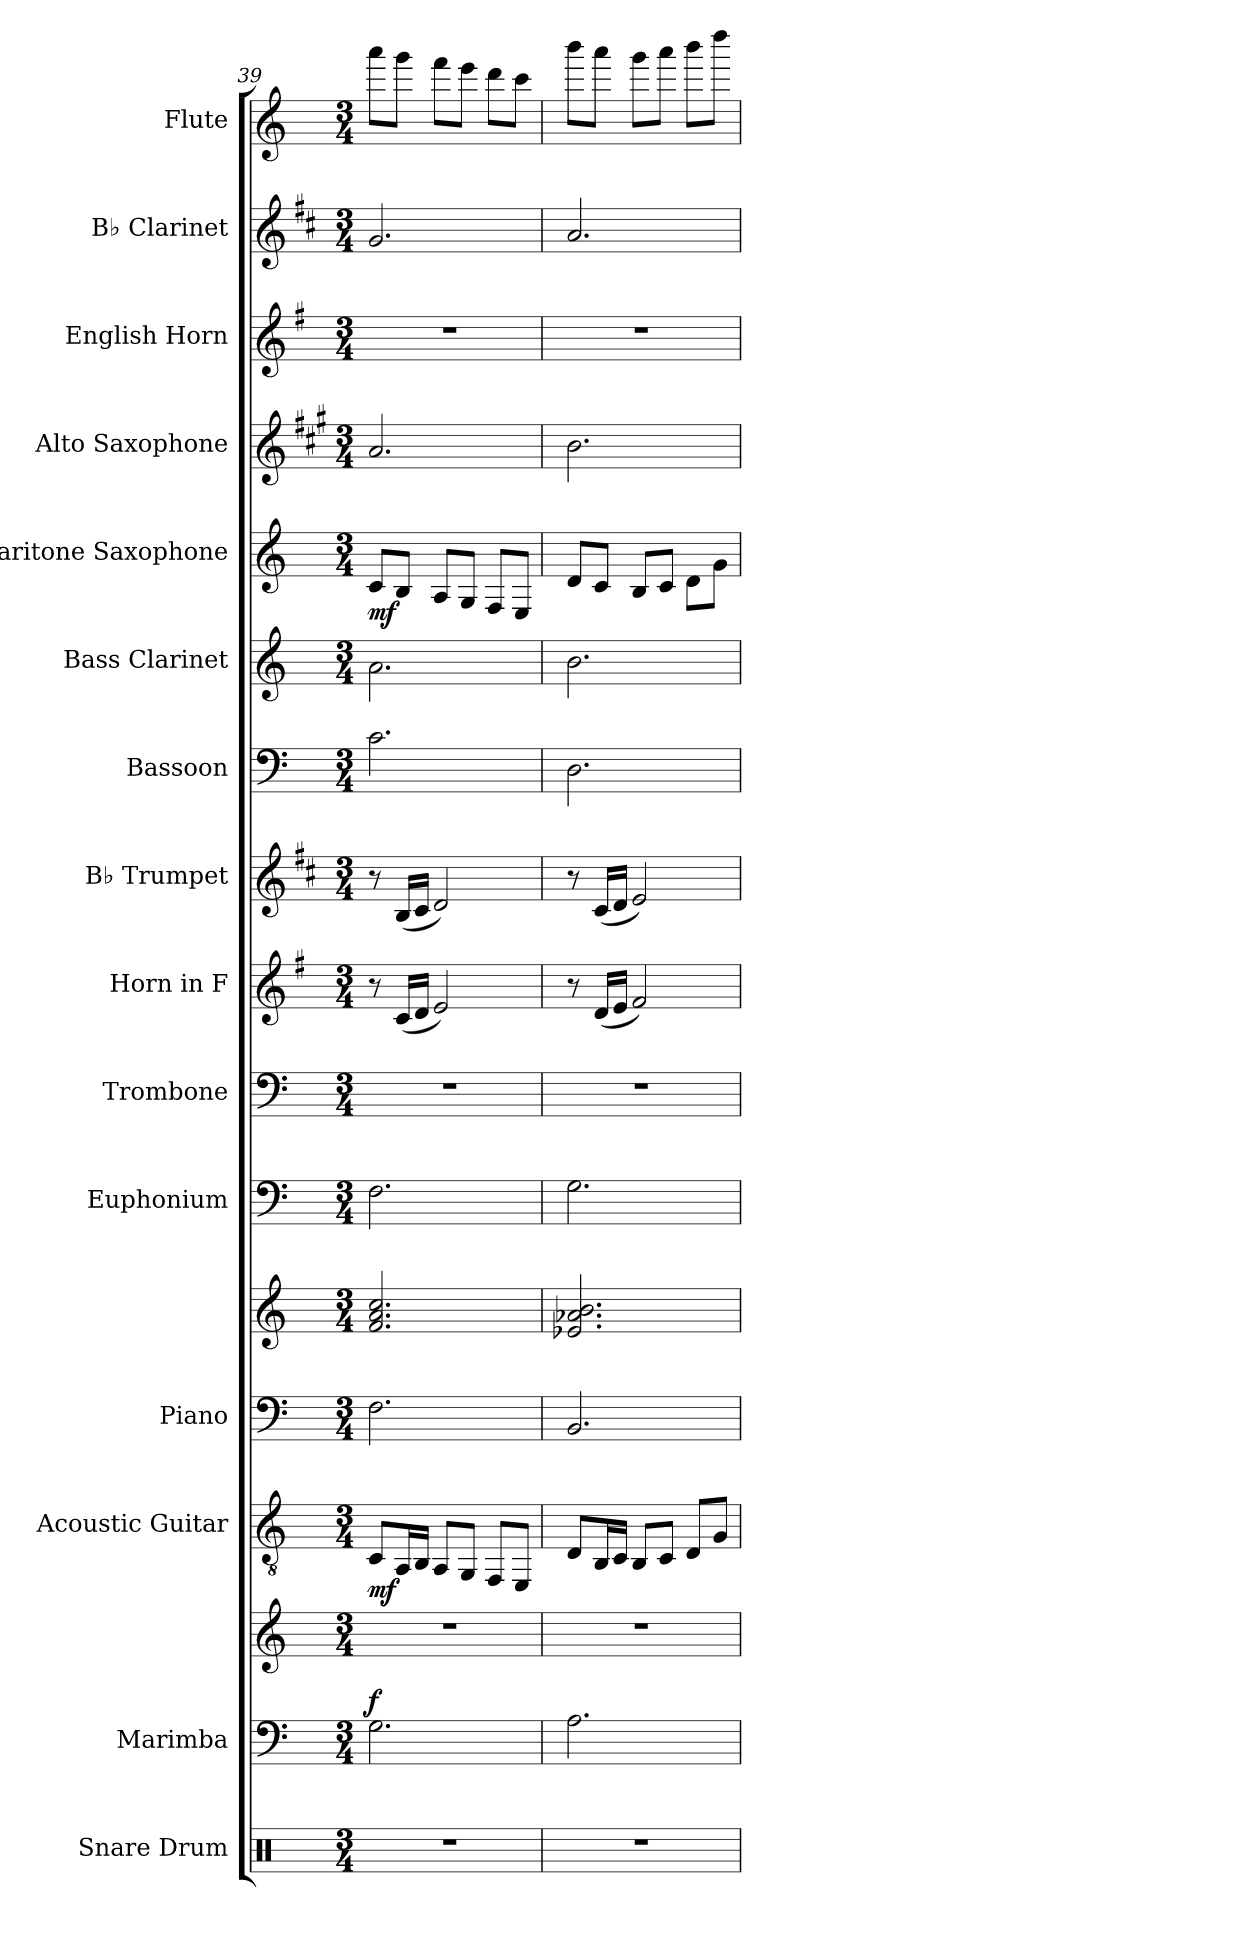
**kern	**kern	**kern	**dynam	**kern	**dynam	**kern	**kern	**kern	**kern	**kern	**kern	**kern	**kern	**kern	**dynam	**kern	**kern	**kern	**kern
*part15	*part14	*part14	*part14	*part13	*part13	*part12	*part12	*part11	*part10	*part9	*part8	*part7	*part6	*part5	*part5	*part4	*part3	*part2	*part1
*staff17	*staff16	*staff15	*staff15/16	*staff14	*staff14	*staff13	*staff12	*staff11	*staff10	*staff9	*staff8	*staff7	*staff6	*staff5	*staff5	*staff4	*staff3	*staff2	*staff1
*I"Snare Drum	*I"Marimba	*	*	*I"Acoustic Guitar	*	*I"Piano	*	*I"Euphonium	*I"Trombone	*I"Horn in F	*I"B♭ Trumpet	*I"Bassoon	*I"Bass Clarinet	*I"Baritone Saxophone	*	*I"Alto Saxophone	*I"English Horn	*I"B♭ Clarinet	*I"Flute
*I'Sn. Dr.	*I'Mrm.	*	*	*I'Guit.	*	*I'Pno.	*	*I'Eu.	*I'Trb.	*	*I'B♭ Tpt.	*I'Bsn.	*I'B. Cl.	*I'Bar. Sax.	*	*I'A. Sax.	*I'E. Hn.	*I'B♭ Cl.	*I'Fl.
*clefX	*clefF4	*clefG2	*	*clefGv2	*	*clefF4	*clefG2	*clefF4	*clefF4	*clefG2	*clefG2	*clefF4	*clefG2	*clefG2	*	*clefG2	*clefG2	*clefG2	*clefG2
*	*	*	*	*	*	*	*	*	*	*ITrd4c7	*ITrd1c2	*	*ITrd8c14	*ITrd12c21	*	*ITrd5c9	*ITrd4c7	*ITrd1c2	*
*k[]	*k[]	*k[]	*	*k[]	*	*k[]	*k[]	*k[]	*k[]	*k[]	*k[]	*k[]	*k[]	*k[]	*	*k[]	*k[]	*k[]	*k[]
*M3/4	*M3/4	*M3/4	*	*M3/4	*	*M3/4	*M3/4	*M3/4	*M3/4	*M3/4	*M3/4	*M3/4	*M3/4	*M3/4	*	*M3/4	*M3/4	*M3/4	*M3/4
=39	=39	=39	=39	=39	=39	=39	=39	=39	=39	=39	=39	=39	=39	=39	=39	=39	=39	=39	=39
!	!	!	!LO:DY:a=2	!	!LO:DY:b	!	!	!	!	!	!	!	!	!	!LO:DY:b	!	!	!	!
2.r	2.G\	2.r	f	8C/L	mf	2.F\	2.f/ 2.a/ 2.cc/	2.F\	2.r	8r	8r	2.c\	2.A\	8C/L	mf	2.c/	2.r	2.f/	8aaa\L
.	.	.	.	16AA/L	.	.	.	.	.	(16F/LL	(16A/LL	.	.	8BB/J	.	.	.	.	8ggg\J
.	.	.	.	16BB/JJ	.	.	.	.	.	16G/JJ	16B/JJ	.	.	.	.	.	.	.	.
.	.	.	.	8AA/L	.	.	.	.	.	2A/)	2c/)	.	.	8AA/L	.	.	.	.	8fff\L
.	.	.	.	8GG/J	.	.	.	.	.	.	.	.	.	8GG/J	.	.	.	.	8eee\J
.	.	.	.	8FF/L	.	.	.	.	.	.	.	.	.	8FF/L	.	.	.	.	8ddd\L
.	.	.	.	8EE/J	.	.	.	.	.	.	.	.	.	8EE/J	.	.	.	.	8ccc\J
=40	=40	=40	=40	=40	=40	=40	=40	=40	=40	=40	=40	=40	=40	=40	=40	=40	=40	=40	=40
2.r	2.A\	2.r	.	8D/L	.	2.BB/	2.e-X/ 2.a-X/ 2.b/	2.G\	2.r	8r	8r	2.D\	2.B\	8D/L	.	2.d\	2.r	2.g/	8bbb\L
.	.	.	.	16BB/L	.	.	.	.	.	(16G/LL	(16B/LL	.	.	8C/J	.	.	.	.	8aaa\J
.	.	.	.	16C/JJ	.	.	.	.	.	16A/JJ	16c/JJ	.	.	.	.	.	.	.	.
.	.	.	.	8BB/L	.	.	.	.	.	2B/)	2d/)	.	.	8BB/L	.	.	.	.	8ggg\L
.	.	.	.	8C/J	.	.	.	.	.	.	.	.	.	8C/J	.	.	.	.	8aaa\J
.	.	.	.	8D/L	.	.	.	.	.	.	.	.	.	8D\L	.	.	.	.	8bbb\L
.	.	.	.	8G/J	.	.	.	.	.	.	.	.	.	8G\J	.	.	.	.	8dddd\J
=	=	=	=	=	=	=	=	=	=	=	=	=	=	=	=	=	=	=	=
*-	*-	*-	*-	*-	*-	*-	*-	*-	*-	*-	*-	*-	*-	*-	*-	*-	*-	*-	*-
